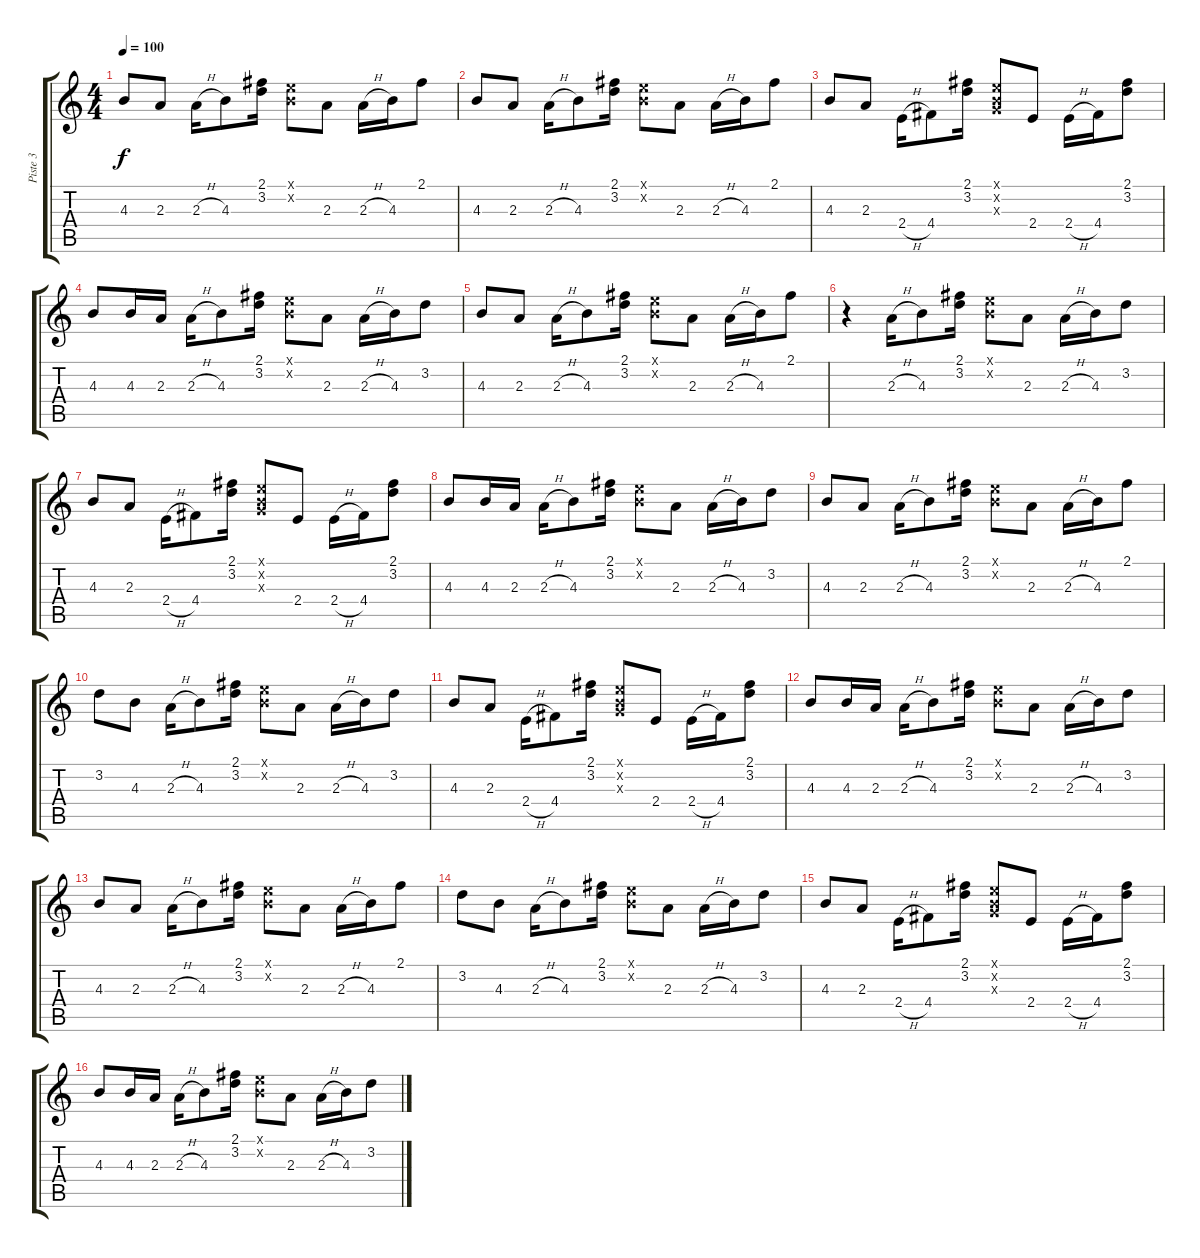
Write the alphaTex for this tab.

\track ("Piste 3" "Piste 3") {instrument electricguitarclean}
\staff {score tabs}
\tuning (E4 B3 G3 D3 A2 E2) {hide}
\ts (4 4)
\tempo 100
\clef g2
\ks c
4.3.8{dy f} 2.3.8 2.3{h}.16 4.3.8 (2.1 3.2).16 (0.1{x} 0.2{x}).8 2.3.8 2.3{h}.16 4.3.16 2.1.8 |
4.3.8 2.3.8 2.3{h}.16 4.3.8 (2.1 3.2).16 (0.1{x} 0.2{x}).8 2.3.8 2.3{h}.16 4.3.16 2.1.8 |
4.3.8 2.3.8 2.4{h}.16 4.4.8 (2.1 3.2).16 (0.1{x} 0.2{x} 0.3{x}).8 2.4.8 2.4{h}.16 4.4.16 (2.1 3.2).8 |
4.3.8 4.3.16 2.3.16 2.3{h}.16 4.3.8 (2.1 3.2).16 (0.1{x} 0.2{x}).8 2.3.8 2.3{h}.16 4.3.16 3.2.8 |
4.3.8 2.3.8 2.3{h}.16 4.3.8 (2.1 3.2).16 (0.1{x} 0.2{x}).8 2.3.8 2.3{h}.16 4.3.16 2.1.8 |
r.4 2.3{h}.16 4.3.8 (2.1 3.2).16 (0.1{x} 0.2{x}).8 2.3.8 2.3{h}.16 4.3.16 3.2.8 |
4.3.8 2.3.8 2.4{h}.16 4.4.8 (2.1 3.2).16 (0.1{x} 0.2{x} 0.3{x}).8 2.4.8 2.4{h}.16 4.4.16 (2.1 3.2).8 |
4.3.8 4.3.16 2.3.16 2.3{h}.16 4.3.8 (2.1 3.2).16 (0.1{x} 0.2{x}).8 2.3.8 2.3{h}.16 4.3.16 3.2.8 |
4.3.8 2.3.8 2.3{h}.16 4.3.8 (2.1 3.2).16 (0.1{x} 0.2{x}).8 2.3.8 2.3{h}.16 4.3.16 2.1.8 |
3.2.8 4.3.8 2.3{h}.16 4.3.8 (2.1 3.2).16 (0.1{x} 0.2{x}).8 2.3.8 2.3{h}.16 4.3.16 3.2.8 |
4.3.8 2.3.8 2.4{h}.16 4.4.8 (2.1 3.2).16 (0.1{x} 0.2{x} 0.3{x}).8 2.4.8 2.4{h}.16 4.4.16 (2.1 3.2).8 |
4.3.8 4.3.16 2.3.16 2.3{h}.16 4.3.8 (2.1 3.2).16 (0.1{x} 0.2{x}).8 2.3.8 2.3{h}.16 4.3.16 3.2.8 |
4.3.8 2.3.8 2.3{h}.16 4.3.8 (2.1 3.2).16 (0.1{x} 0.2{x}).8 2.3.8 2.3{h}.16 4.3.16 2.1.8 |
3.2.8 4.3.8 2.3{h}.16 4.3.8 (2.1 3.2).16 (0.1{x} 0.2{x}).8 2.3.8 2.3{h}.16 4.3.16 3.2.8 |
4.3.8 2.3.8 2.4{h}.16 4.4.8 (2.1 3.2).16 (0.1{x} 0.2{x} 0.3{x}).8 2.4.8 2.4{h}.16 4.4.16 (2.1 3.2).8 |
4.3.8 4.3.16 2.3.16 2.3{h}.16 4.3.8 (2.1 3.2).16 (0.1{x} 0.2{x}).8 2.3.8 2.3{h}.16 4.3.16 3.2.8
